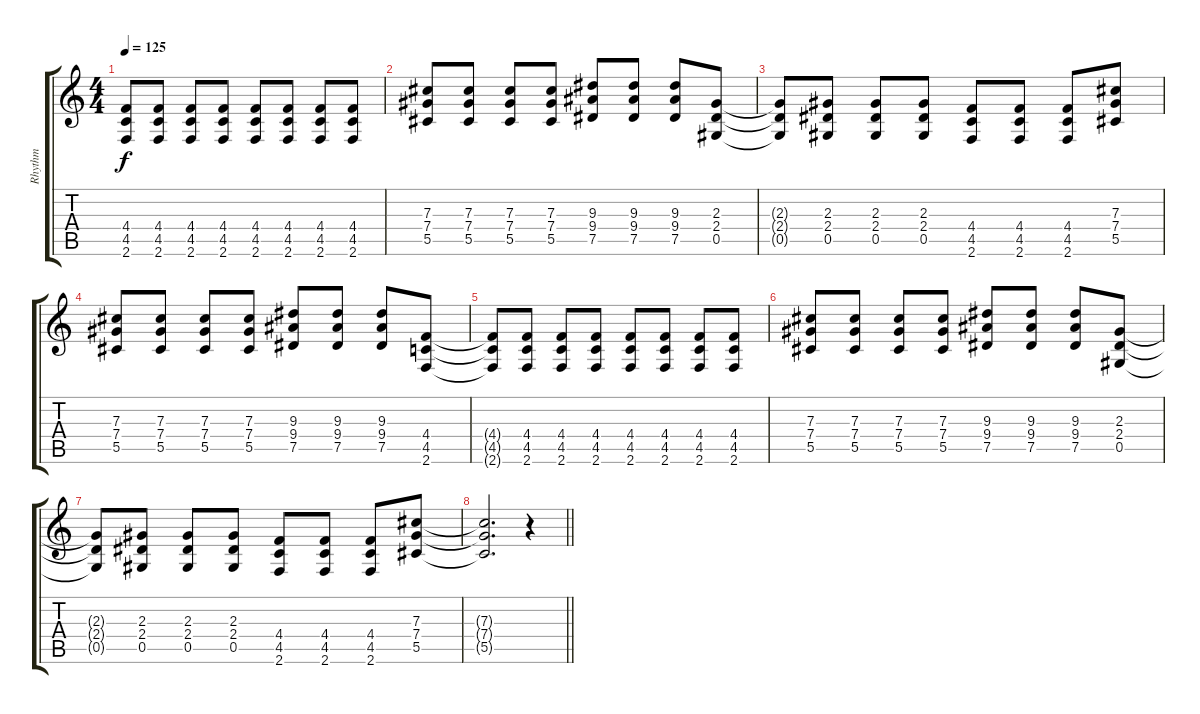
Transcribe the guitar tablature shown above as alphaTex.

\track ("Rhythm" "Rhythm") {instrument distortionguitar}
\staff {score tabs}
\tuning (Eb4 Bb3 Gb3 Db3 Ab2 Eb2) {hide}
\ts (4 4)
\tempo 125
\clef g2
\ks c
(4.4{t} 4.5{t} 2.6{t}).8{dy f} (4.4 4.5 2.6).8 (4.4 4.5 2.6).8 (4.4 4.5 2.6).8 (4.4 4.5 2.6).8 (4.4 4.5 2.6).8 (4.4 4.5 2.6).8 (4.4 4.5 2.6).8 |
(7.3 7.4 5.5).8 (7.3 7.4 5.5).8 (7.3 7.4 5.5).8 (7.3 7.4 5.5).8 (9.3 9.4 7.5).8 (9.3 9.4 7.5).8 (9.3 9.4 7.5).8 (2.3 2.4 0.5).8 |
(2.3{t} 2.4{t} 0.5{t}).8 (2.3 2.4 0.5).8 (2.3 2.4 0.5).8 (2.3 2.4 0.5).8 (4.4 4.5 2.6).8 (4.4 4.5 2.6).8 (4.4 4.5 2.6).8 (7.3 7.4 5.5).8 |
(7.3 7.4 5.5).8 (7.3 7.4 5.5).8 (7.3 7.4 5.5).8 (7.3 7.4 5.5).8 (9.3 9.4 7.5).8 (9.3 9.4 7.5).8 (9.3 9.4 7.5).8 (4.4 4.5 2.6).8 |
(4.4{t} 4.5{t} 2.6{t}).8 (4.4 4.5 2.6).8 (4.4 4.5 2.6).8 (4.4 4.5 2.6).8 (4.4 4.5 2.6).8 (4.4 4.5 2.6).8 (4.4 4.5 2.6).8 (4.4 4.5 2.6).8 |
(7.3 7.4 5.5).8 (7.3 7.4 5.5).8 (7.3 7.4 5.5).8 (7.3 7.4 5.5).8 (9.3 9.4 7.5).8 (9.3 9.4 7.5).8 (9.3 9.4 7.5).8 (2.3 2.4 0.5).8 |
(2.3{t} 2.4{t} 0.5{t}).8 (2.3 2.4 0.5).8 (2.3 2.4 0.5).8 (2.3 2.4 0.5).8 (4.4 4.5 2.6).8 (4.4 4.5 2.6).8 (4.4 4.5 2.6).8 (7.3 7.4 5.5).8 |
\barLineRight lightlight
(7.3{t} 7.4{t} 5.5{t}).2{d} r.4
